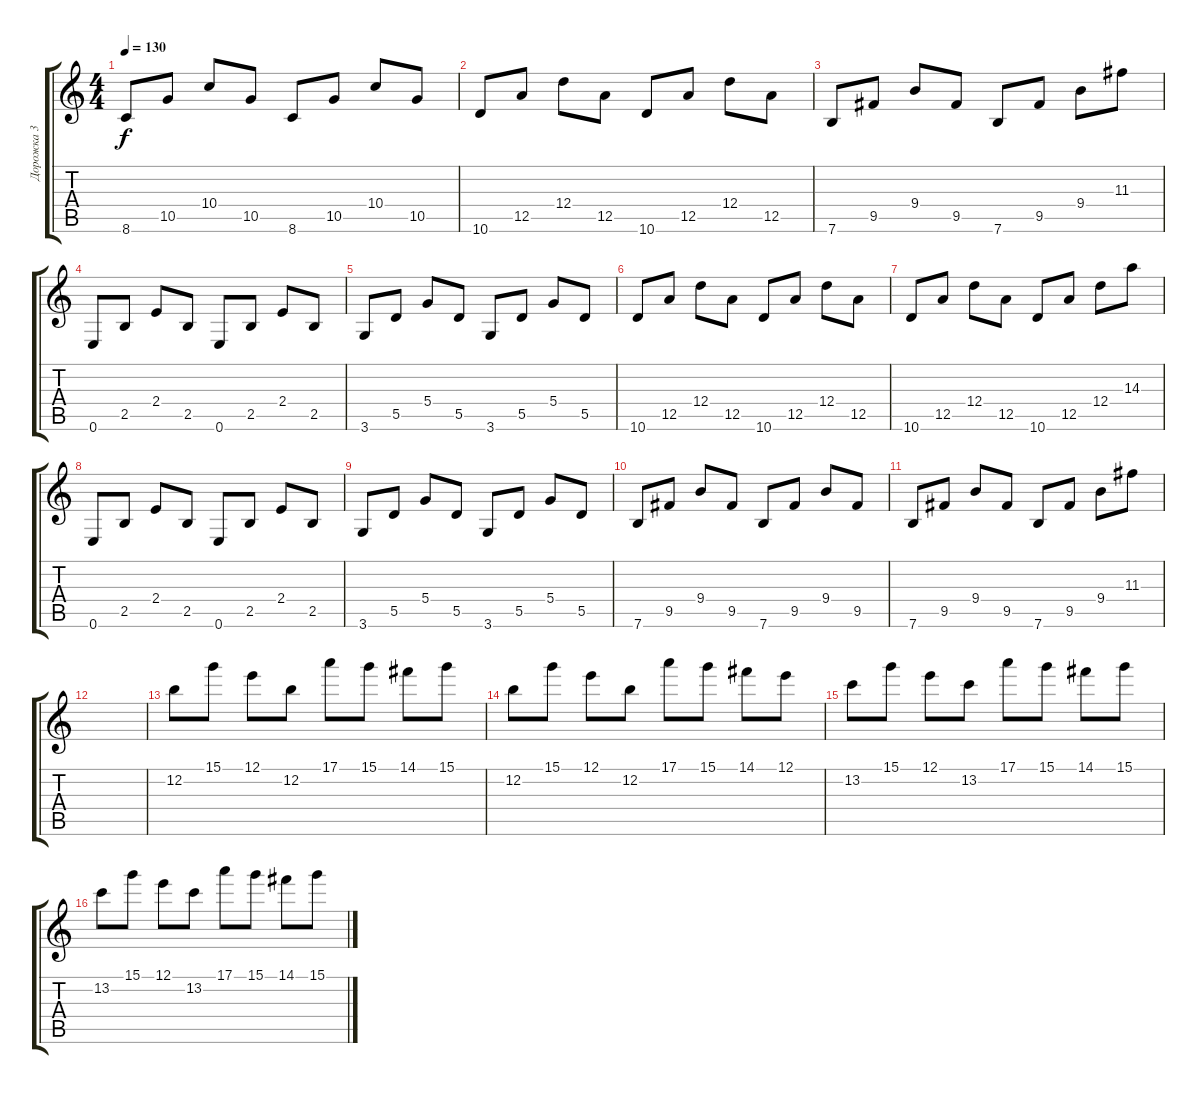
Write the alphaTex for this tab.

\track ("Дорожка 3" "Дорожка 3") {instrument distortionguitar}
\staff {score tabs}
\tuning (E4 B3 G3 D3 A2 E2) {hide}
\ts (4 4)
\tempo 130
\clef g2
\ks c
8.6.8{dy f} 10.5.8 10.4.8 10.5.8 8.6.8 10.5.8 10.4.8 10.5.8 |
10.6.8 12.5.8 12.4.8 12.5.8 10.6.8 12.5.8 12.4.8 12.5.8 |
7.6.8 9.5.8 9.4.8 9.5.8 7.6.8 9.5.8 9.4.8 11.3.8 |
0.6.8 2.5.8 2.4.8 2.5.8 0.6.8 2.5.8 2.4.8 2.5.8 |
3.6.8 5.5.8 5.4.8 5.5.8 3.6.8 5.5.8 5.4.8 5.5.8 |
10.6.8 12.5.8 12.4.8 12.5.8 10.6.8 12.5.8 12.4.8 12.5.8 |
10.6.8 12.5.8 12.4.8 12.5.8 10.6.8 12.5.8 12.4.8 14.3.8 |
0.6.8 2.5.8 2.4.8 2.5.8 0.6.8 2.5.8 2.4.8 2.5.8 |
3.6.8 5.5.8 5.4.8 5.5.8 3.6.8 5.5.8 5.4.8 5.5.8 |
7.6.8 9.5.8 9.4.8 9.5.8 7.6.8 9.5.8 9.4.8 9.5.8 |
7.6.8 9.5.8 9.4.8 9.5.8 7.6.8 9.5.8 9.4.8 11.3.8 |
|
12.2.8 15.1.8 12.1.8 12.2.8 17.1.8 15.1.8 14.1.8 15.1.8 |
12.2.8 15.1.8 12.1.8 12.2.8 17.1.8 15.1.8 14.1.8 12.1.8 |
13.2.8 15.1.8 12.1.8 13.2.8 17.1.8 15.1.8 14.1.8 15.1.8 |
13.2.8 15.1.8 12.1.8 13.2.8 17.1.8 15.1.8 14.1.8 15.1.8
